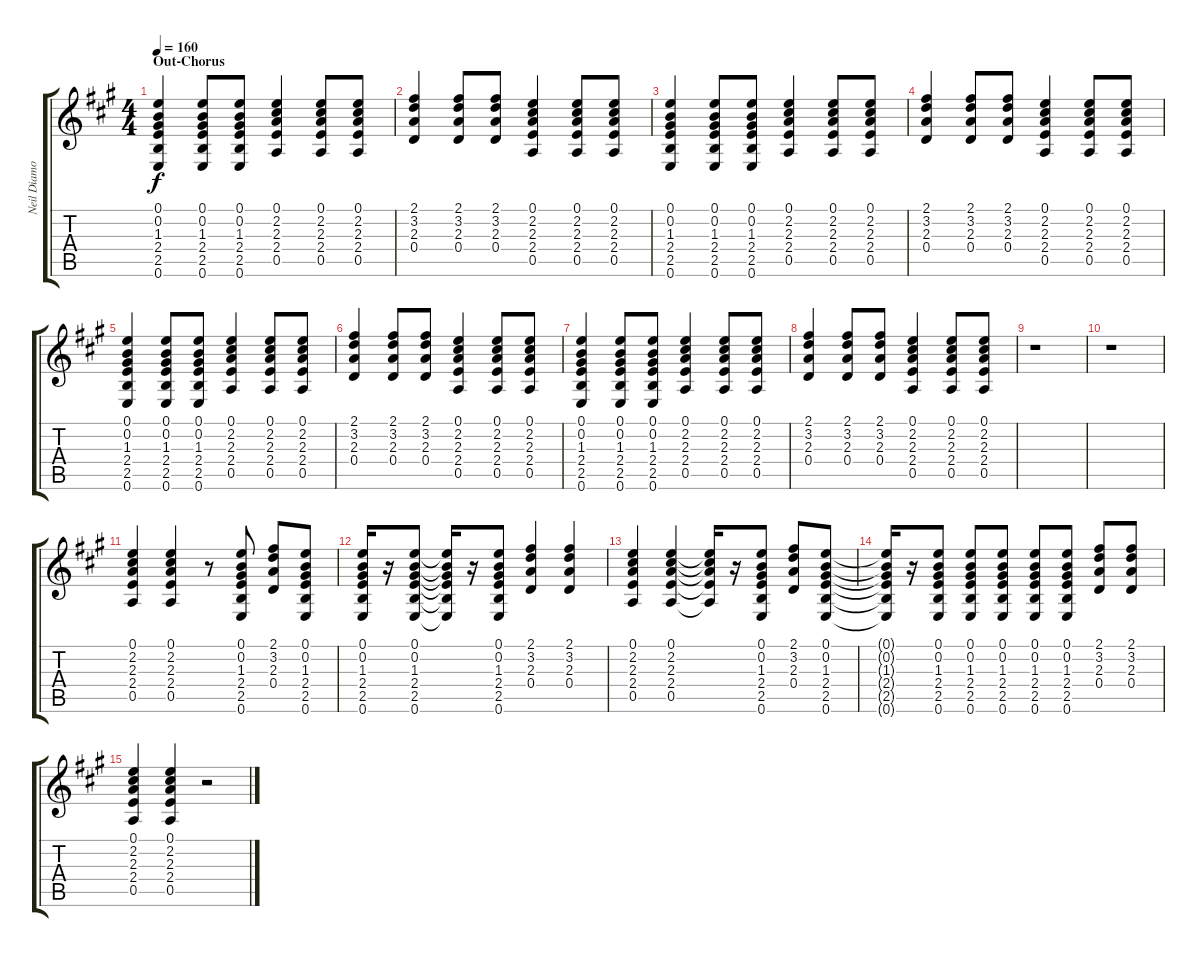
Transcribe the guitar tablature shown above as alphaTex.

\track ("Neil Diamond-Acoustic Gtr (Steel)" "Neil Diamo") {instrument acousticguitarsteel}
\staff {score tabs}
\tuning (E4 B3 G3 D3 A2 E2) {hide}
\ts (4 4)
\section ("" "Out-Chorus")
\tempo 160
\clef g2
\ks a
(0.1 0.2 1.3 2.4 2.5 0.6).4{dy f} (0.1 0.2 1.3 2.4 2.5 0.6).8 (0.1 0.2 1.3 2.4 2.5 0.6).8 (0.1 2.2 2.3 2.4 0.5).4 (0.1 2.2 2.3 2.4 0.5).8 (0.1 2.2 2.3 2.4 0.5).8 |
(2.1 3.2 2.3 0.4).4 (2.1 3.2 2.3 0.4).8 (2.1 3.2 2.3 0.4).8 (0.1 2.2 2.3 2.4 0.5).4 (0.1 2.2 2.3 2.4 0.5).8 (0.1 2.2 2.3 2.4 0.5).8 |
(0.1 0.2 1.3 2.4 2.5 0.6).4 (0.1 0.2 1.3 2.4 2.5 0.6).8 (0.1 0.2 1.3 2.4 2.5 0.6).8 (0.1 2.2 2.3 2.4 0.5).4 (0.1 2.2 2.3 2.4 0.5).8 (0.1 2.2 2.3 2.4 0.5).8 |
(2.1 3.2 2.3 0.4).4 (2.1 3.2 2.3 0.4).8 (2.1 3.2 2.3 0.4).8 (0.1 2.2 2.3 2.4 0.5).4 (0.1 2.2 2.3 2.4 0.5).8 (0.1 2.2 2.3 2.4 0.5).8 |
(0.1 0.2 1.3 2.4 2.5 0.6).4 (0.1 0.2 1.3 2.4 2.5 0.6).8 (0.1 0.2 1.3 2.4 2.5 0.6).8 (0.1 2.2 2.3 2.4 0.5).4 (0.1 2.2 2.3 2.4 0.5).8 (0.1 2.2 2.3 2.4 0.5).8 |
(2.1 3.2 2.3 0.4).4 (2.1 3.2 2.3 0.4).8 (2.1 3.2 2.3 0.4).8 (0.1 2.2 2.3 2.4 0.5).4 (0.1 2.2 2.3 2.4 0.5).8 (0.1 2.2 2.3 2.4 0.5).8 |
(0.1 0.2 1.3 2.4 2.5 0.6).4 (0.1 0.2 1.3 2.4 2.5 0.6).8 (0.1 0.2 1.3 2.4 2.5 0.6).8 (0.1 2.2 2.3 2.4 0.5).4 (0.1 2.2 2.3 2.4 0.5).8 (0.1 2.2 2.3 2.4 0.5).8 |
(2.1 3.2 2.3 0.4).4 (2.1 3.2 2.3 0.4).8 (2.1 3.2 2.3 0.4).8 (0.1 2.2 2.3 2.4 0.5).4 (0.1 2.2 2.3 2.4 0.5).8 (0.1 2.2 2.3 2.4 0.5).8 |
r.1 |
r.1 |
(0.1 2.2 2.3 2.4 0.5).4 (0.1 2.2 2.3 2.4 0.5).4 r.8 (0.1 0.2 1.3 2.4 2.5 0.6).8 (2.1 3.2 2.3 0.4).8 (0.1 0.2 1.3 2.4 2.5 0.6).8 |
(0.1 0.2 1.3 2.4 2.5 0.6).16 r.16 (0.1 0.2 1.3 2.4 2.5 0.6).8 (0.1{t} 0.2{t} 1.3{t} 2.4{t} 2.5{t} 0.6{t}).16 r.16 (0.1 0.2 1.3 2.4 2.5 0.6).8 (2.1 3.2 2.3 0.4).4 (2.1 3.2 2.3 0.4).4 |
(0.1 2.2 2.3 2.4 0.5).4 (0.1 2.2 2.3 2.4 0.5).4 (0.1{t} 2.2{t} 2.3{t} 2.4{t} 0.5{t}).16 r.16 (0.1 0.2 1.3 2.4 2.5 0.6).8 (2.1 3.2 2.3 0.4).8 (0.1 0.2 1.3 2.4 2.5 0.6).8 |
(0.1{t} 0.2{t} 1.3{t} 2.4{t} 2.5{t} 0.6{t}).16 r.16 (0.1 0.2 1.3 2.4 2.5 0.6).8 (0.1 0.2 1.3 2.4 2.5 0.6).8 (0.1 0.2 1.3 2.4 2.5 0.6).8 (0.1 0.2 1.3 2.4 2.5 0.6).8 (0.1 0.2 1.3 2.4 2.5 0.6).8 (2.1 3.2 2.3 0.4).8 (2.1 3.2 2.3 0.4).8 |
(0.1 2.2 2.3 2.4 0.5).4 (0.1 2.2 2.3 2.4 0.5).4 r.2
